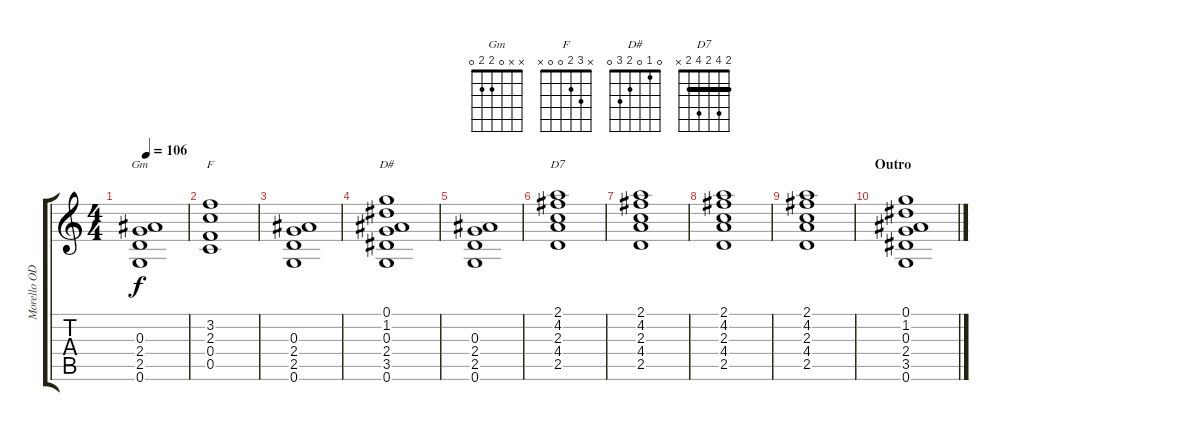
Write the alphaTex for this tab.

\track ("Morello OD/Whammy" "Morello OD") {instrument overdrivenguitar}
\staff {score tabs}
\tuning (G4 D4 Bb3 F3 C3 G2) {hide}
\chord ("Gm" x x 0 2 2 0)
\chord ("F" x 3 2 0 0 x)
\chord ("D#" 0 1 0 2 3 0)
\chord ("D7" 2 4 2 4 2 x) {barre 2}
\ts (4 4)
\tempo 106
\clef g2
\ks c
(0.3 2.4 2.5 0.6).1{ch "Gm" dy f} |
(3.2 2.3 0.4 0.5).1{ch "F"} |
(0.3 2.4 2.5 0.6).1 |
(0.1 1.2 0.3 2.4 3.5 0.6).1{ch "D#"} |
(0.3 2.4 2.5 0.6).1 |
(2.1 4.2 2.3 4.4 2.5).1{ch "D7"} |
(2.1 4.2 2.3 4.4 2.5).1 |
(2.1 4.2 2.3 4.4 2.5).1 |
(2.1 4.2 2.3 4.4 2.5).1 |
\section ("" "Outro")
(0.1 1.2 0.3 2.4 3.5 0.6).1
